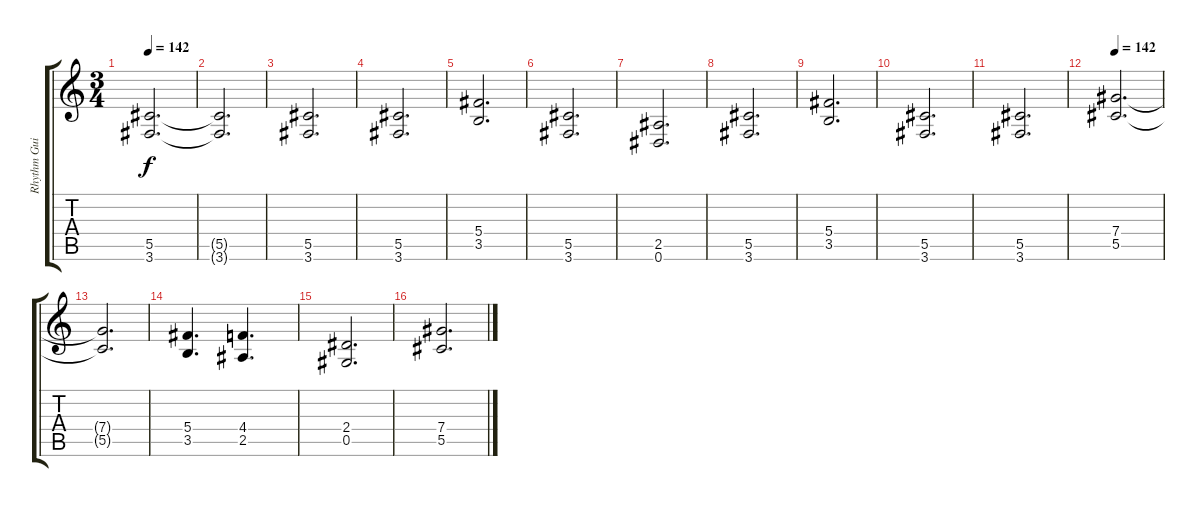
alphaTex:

\track ("Rhythm Guitar" "Rhythm Gui") {instrument distortionguitar}
\staff {score tabs}
\tuning (Eb4 Bb3 Gb3 Db3 Ab2 Eb2) {hide}
\ts (3 4)
\tempo 142
\clef g2
\ks c
(5.5{t} 3.6{t}).2{d dy f} |
(5.5{t} 3.6{t}).2{d} |
(5.5 3.6).2{d} |
(5.5 3.6).2{d} |
(5.4 3.5).2{d} |
(5.5 3.6).2{d} |
(2.5 0.6).2{d} |
(5.5 3.6).2{d} |
(5.4 3.5).2{d} |
(5.5 3.6).2{d} |
(5.5 3.6).2{d} |
\tempo 142
(7.4 5.5).2{d} |
(7.4{t} 5.5{t}).2{d} |
(5.4 3.5).4{d} (4.4 2.5).4{d} |
(2.4 0.5).2{d} |
(7.4 5.5).2{d}
